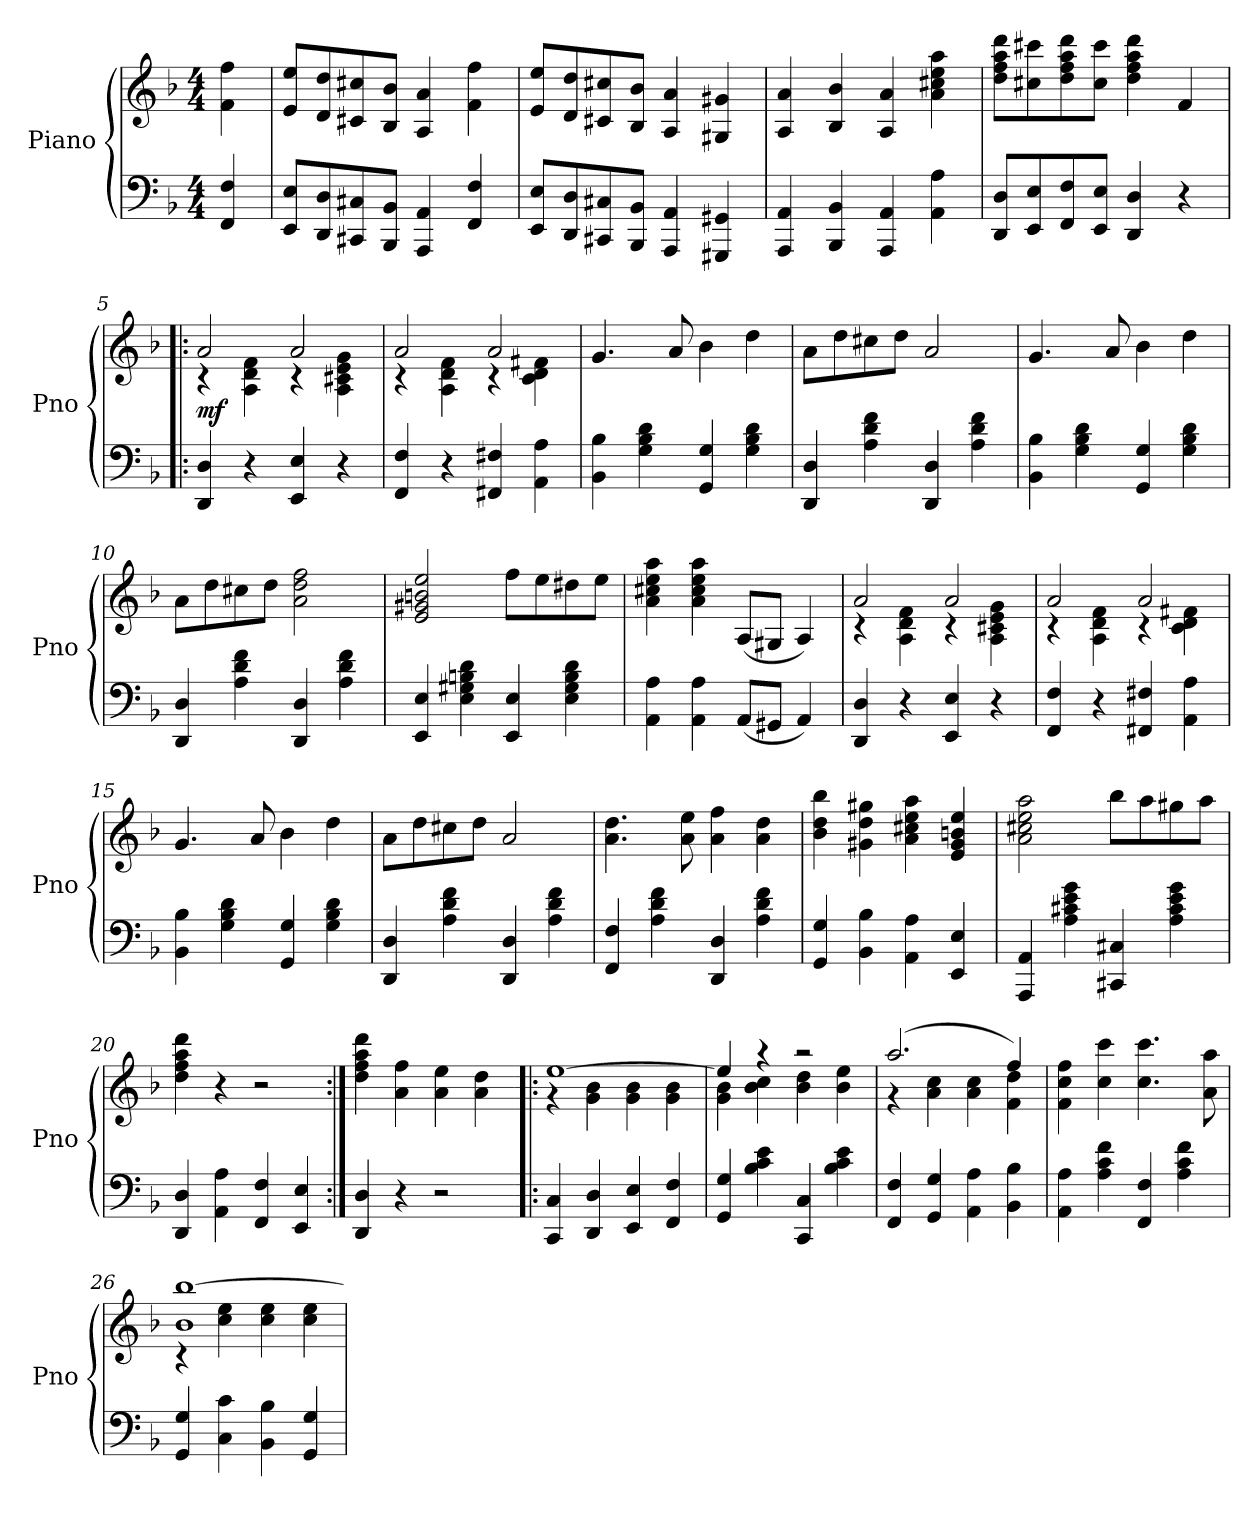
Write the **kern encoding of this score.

**kern	**kern	**dynam
*part1	*part1	*part1
*staff2	*staff1	*staff1/2
*I"Piano	*	*
*I'Pno	*	*
*clefF4	*clefG2	*
*k[b-]	*k[b-]	*
*M4/4	*M4/4	*
*MM132	*MM132	*
=	=	=
4FF 4F	4f 4ff	.
=1	=1	=1
8EE 8EL	8e 8eeL	.
8DD 8D	8d 8dd	.
8CC#X 8C#X	8c#X 8cc#X	.
8BBB- 8BB-J	8B- 8b-J	.
4AAA 4AA	4A 4a	.
4FF 4F	4f 4ff	.
=2	=2	=2
8EE 8EL	8e 8eeL	.
8DD 8D	8d 8dd	.
8CC#X 8C#X	8c#X 8cc#X	.
8BBB- 8BB-J	8B- 8b-J	.
4AAA 4AA	4A 4a	.
4GGG#X 4GG#X	4G#X 4g#X	.
=3	=3	=3
4AAA 4AA	4A 4a	.
4BBB- 4BB-	4B- 4b-	.
4AAA 4AA	4A 4a	.
4AA 4A	4a 4cc#X 4ee 4aa	.
=4	=4	=4
8DD 8DL	8dd 8ff 8aa 8dddL	.
8EE 8E	8cc#X 8ccc#X	.
8FF 8F	8dd 8ff 8aa 8ddd	.
8EE 8EJ	8cc# 8ccc#J	.
4DD 4D	4dd 4ff 4aa 4ddd	.
4r	4f	.
=5!|:	=5!|:	=5!|:
*	*^	*
4DD 4D	2a	4r	mf
4r	.	4A 4d 4f	.
4EE 4E	2a	4r	.
4r	.	4A 4c#X 4e 4g	.
=6	=6	=6	=6
4FF 4F	2a	4r	.
4r	.	4A 4d 4f	.
4FF#X 4F#X	2a	4r	.
4AA 4A	.	4c 4d 4f#X	.
*	*v	*v	*
=7	=7	=7
4BB- 4B-	4.g	.
4G 4B- 4d	.	.
.	8a	.
4GG 4G	4b-	.
4G 4B- 4d	4dd	.
=8	=8	=8
4DD 4D	8aL	.
.	8dd	.
4A 4d 4f	8cc#X	.
.	8ddJ	.
4DD 4D	2a	.
4A 4d 4f	.	.
=9	=9	=9
4BB- 4B-	4.g	.
4G 4B- 4d	.	.
.	8a	.
4GG 4G	4b-	.
4G 4B- 4d	4dd	.
=10	=10	=10
4DD 4D	8aL	.
.	8dd	.
4A 4d 4f	8cc#X	.
.	8ddJ	.
4DD 4D	2a 2dd 2ff	.
4A 4d 4f	.	.
=11	=11	=11
4EE 4E	2e 2g#X 2bn 2ee	.
4E 4G#X 4Bn 4d	.	.
4EE 4E	8ffL	.
.	8ee	.
4E 4G# 4B 4d	8dd#X	.
.	8eeJ	.
=12	=12	=12
4AA 4A	4a 4cc#X 4ee 4aa	.
4AA 4A	4a 4cc# 4ee 4aa	.
(8AAL	(8AL	.
8GG#XJ	8G#XJ	.
4AA)	4A)	.
=13	=13	=13
*	*^	*
4DD 4D	2a	4r	.
4r	.	4A 4d 4f	.
4EE 4E	2a	4r	.
4r	.	4A 4c#X 4e 4g	.
=14	=14	=14	=14
4FF 4F	2a	4r	.
4r	.	4A 4d 4f	.
4FF#X 4F#X	2a	4r	.
4AA 4A	.	4c 4d 4f#X	.
*	*v	*v	*
=15	=15	=15
4BB- 4B-	4.g	.
4G 4B- 4d	.	.
.	8a	.
4GG 4G	4b-	.
4G 4B- 4d	4dd	.
=16	=16	=16
4DD 4D	8aL	.
.	8dd	.
4A 4d 4f	8cc#X	.
.	8ddJ	.
4DD 4D	2a	.
4A 4d 4f	.	.
=17	=17	=17
4FF 4F	4.a 4.dd	.
4A 4d 4f	.	.
.	8a 8ee	.
4DD 4D	4a 4ff	.
4A 4d 4f	4a 4dd	.
=18	=18	=18
4GG 4G	4b- 4dd 4bb-	.
4BB- 4B-	4g#X 4dd 4gg#X	.
4AA 4A	4a 4cc#X 4ee 4aa	.
4EE 4E	4e 4g# 4bn 4ee	.
=19	=19	=19
4AAA 4AA	2a 2cc#X 2ee 2aa	.
4A 4c#X 4e 4g	.	.
4CC#X 4C#X	8bb-L	.
.	8aa	.
4A 4c# 4e 4g	8gg#X	.
.	8aaJ	.
=20	=20	=20
4DD 4D	4dd 4ff 4aa 4ddd	.
4AA 4A	4r	.
4FF 4F	2r	.
4EE 4E	.	.
=21:|!	=21:|!	=21:|!
4DD 4D	4dd 4ff 4aa 4ddd	.
4r	4a 4ff	.
2r	4a 4ee	.
.	4a 4dd	.
=22!|:	=22!|:	=22!|:
*	*^	*
4CC 4C	[1ee	4r	.
4DD 4D	.	4g 4b-	.
4EE 4E	.	4g 4b-	.
4FF 4F	.	4g 4b-	.
=23	=23	=23	=23
4GG 4G	4ee]	4g 4b-	.
4B- 4c 4e	4r	4b- 4cc	.
4CC 4C	2r	4b- 4dd	.
4B- 4c 4e	.	4b- 4ee	.
=24	=24	=24	=24
4FF 4F	(2.aa	4r	.
4GG 4G	.	4a 4cc	.
4AA 4A	.	4a 4cc	.
4BB- 4B-	4ff)	4f 4dd	.
*	*v	*v	*
=25	=25	=25
4AA 4A	4f 4cc 4ff	.
4A 4c 4f	4cc 4ccc	.
4FF 4F	4.cc 4.ccc	.
4A 4c 4f	.	.
.	8a 8aa	.
=26	=26	=26
*	*^	*
4GG 4G	1b- [1bb-	4r	.
4C 4c	.	4cc 4ee	.
4BB- 4B-	.	4cc 4ee	.
4GG 4G	.	4cc 4ee	.
*	*v	*v	*
=	=	=
*-	*-	*-
